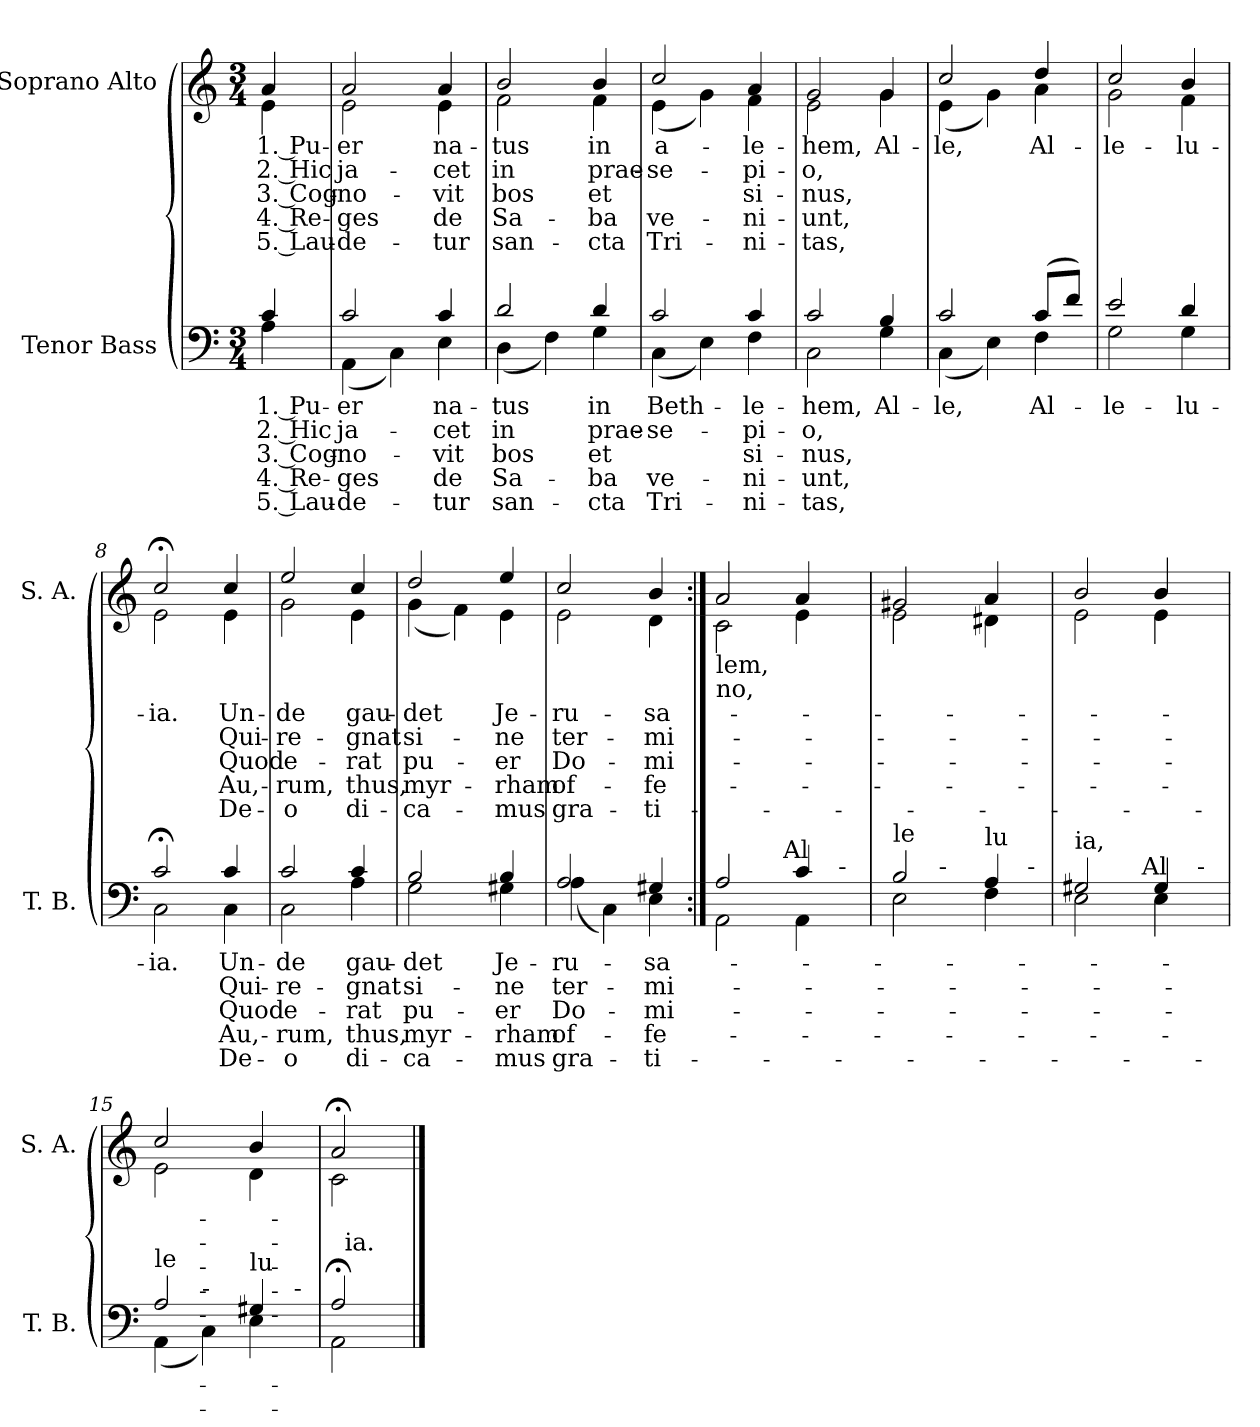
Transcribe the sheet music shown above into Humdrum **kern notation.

**kern	**text	**text	**text	**text	**text	**kern	**text	**text	**text	**text	**text
*part2	*part2	*part2	*part2	*part2	*part2	*part1	*part1	*part1	*part1	*part1	*part1
*staff2	*staff2	*staff2	*staff2	*staff2	*staff2	*staff1	*staff1	*staff1	*staff1	*staff1	*staff1
*I"Tenor Bass	*	*	*	*	*	*I"Soprano Alto	*	*	*	*	*
*I'T. B.	*	*	*	*	*	*I'S. A.	*	*	*	*	*
*clefF4	*	*	*	*	*	*clefG2	*	*	*	*	*
*k[]	*	*	*	*	*	*k[]	*	*	*	*	*
*C:	*	*	*	*	*	*C:	*	*	*	*	*
*M3/4	*	*	*	*	*	*M3/4	*	*	*	*	*
=1	=1	=1	=1	=1	=1	=1	=1	=1	=1	=1	=1
!	!LO:LY:a:rj	!LO:LY:a:rj	!LO:LY:a:rj	!LO:LY:a:rj	!LO:LY:a:rj	!	!LO:LY:b:rj	!LO:LY:b:rj	!LO:LY:b:rj	!LO:LY:b:rj	!LO:LY:b:rj
*^	*	*	*	*	*	*^	*	*	*	*	*
4c/	4A\	1. Pu-	2. Hic	3. Cog-	4. Re-	5. Lau-	4a/	4e\	1. Pu-	2. Hic	3. Cog-	4. Re-	5. Lau-
=2	=2	=2	=2	=2	=2	=2	=2	=2	=2	=2	=2	=2	=2
!	!	!LO:LY:a	!LO:LY:a	!LO:LY:a	!LO:LY:a	!LO:LY:a	!	!	!LO:LY:b	!LO:LY:b	!LO:LY:b	!LO:LY:b	!LO:LY:b
2c/	(<4AA\	-er	ja-	-no-	-ges	-de-	2a/	2e\	-er	ja-	-no-	-ges	-de-
.	4C\)	.	.	.	.	.	.	.	.	.	.	.	.
!	!	!LO:LY:a	!LO:LY:a	!LO:LY:a	!LO:LY:a	!LO:LY:a	!	!	!LO:LY:b	!LO:LY:b	!LO:LY:b	!LO:LY:b	!LO:LY:b
4c/	4E\	na-	-cet	-vit	de	-tur	4a/	4e\	na-	-cet	-vit	de	-tur
=3	=3	=3	=3	=3	=3	=3	=3	=3	=3	=3	=3	=3	=3
!	!	!LO:LY:a	!LO:LY:a	!LO:LY:a	!LO:LY:a	!LO:LY:a	!	!	!LO:LY:b	!LO:LY:b	!LO:LY:b	!LO:LY:b	!LO:LY:b
2d/	(<4D\	-tus	in	bos	Sa-	san-	2b/	2f\	-tus	in	bos	Sa-	san-
.	4F\)	.	.	.	.	.	.	.	.	.	.	.	.
!	!	!LO:LY:a	!LO:LY:a	!LO:LY:a	!LO:LY:a	!LO:LY:a	!	!	!LO:LY:b	!LO:LY:b	!LO:LY:b	!LO:LY:b	!LO:LY:b
4d/	4G\	in	prae-	et	-ba	-cta	4b/	4f\	in	prae-	et	-ba	-cta
=4	=4	=4	=4	=4	=4	=4	=4	=4	=4	=4	=4	=4	=4
!	!	!LO:LY:a	!LO:LY:a	!	!LO:LY:a	!LO:LY:a	!	!	!LO:LY:b	!LO:LY:b	!	!LO:LY:b	!LO:LY:b
!	!	!	!	!	!	!	!	!	!LO:LY:b	!	!	!	!
2c/	(<4C\	Beth-	-se-	.	ve-	Tri-	2cc/	(<4e\	-a-	-se-	.	ve-	Tri-
.	4E\)	.	.	.	.	.	.	4g\)	.	.	.	.	.
!	!	!LO:LY:a	!LO:LY:a	!LO:LY:a	!LO:LY:a	!LO:LY:a	!	!	!LO:LY:b	!LO:LY:b	!LO:LY:b	!LO:LY:b	!LO:LY:b
4c/	4F\	-le-	-pi-	si-	-ni-	-ni-	4a/	4f\	-le-	-pi-	si-	-ni-	-ni-
=5	=5	=5	=5	=5	=5	=5	=5	=5	=5	=5	=5	=5	=5
!	!	!LO:LY:a	!LO:LY:a	!LO:LY:a	!LO:LY:a	!LO:LY:a	!	!	!LO:LY:b	!LO:LY:b	!LO:LY:b	!LO:LY:b	!LO:LY:b
2c/	2C\	-hem,	-o,	-nus,	-unt,	-tas,	2g/	2e\	-hem,	-o,	-nus,	-unt,	-tas,
!	!	!LO:LY:a	!	!	!	!	!	!	!LO:LY:b	!	!	!	!
4B/	4G\	Al-	.	.	.	.	4g/	4g\	Al-	.	.	.	.
=6	=6	=6	=6	=6	=6	=6	=6	=6	=6	=6	=6	=6	=6
!	!	!LO:LY:a	!	!	!	!	!	!	!LO:LY:b	!	!	!	!
2c/	(<4C\	-le,	.	.	.	.	2cc/	(<4e\	-le,	.	.	.	.
.	4E\)	.	.	.	.	.	.	4g\)	.	.	.	.	.
!	!	!LO:LY:a	!	!	!	!	!	!	!LO:LY:b	!	!	!	!
(>8c/L	4F\	Al-	.	.	.	.	4dd/	4a\	-Al-	.	.	.	.
8f/J)	.	.	.	.	.	.	.	.	.	.	.	.	.
!!LO:LB:g=z	!!
=7	=7	=7	=7	=7	=7	=7	=7	=7	=7	=7	=7	=7	=7
!	!	!LO:LY:a	!	!	!	!	!	!	!LO:LY:b	!	!	!	!
2e/	2G\	-le-	.	.	.	.	2cc/	2g\	le-	.	.	.	.
!	!	!LO:LY:a	!	!	!	!	!	!	!LO:LY:b	!	!	!	!
4d/	4G\	-lu-	.	.	.	.	4b/	4f\	-lu-	.	.	.	.
=8	=8	=8	=8	=8	=8	=8	=8	=8	=8	=8	=8	=8	=8
!	!	!LO:LY:a	!	!	!	!	!	!	!LO:LY:b	!	!	!	!
2c;</	2C\	-ia.	.	.	.	.	2cc;</	2e\	-ia.	.	.	.	.
!	!	!LO:LY:a	!LO:LY:a	!LO:LY:a	!LO:LY:a	!LO:LY:a	!	!	!LO:LY:b	!LO:LY:b	!LO:LY:b	!LO:LY:b	!LO:LY:b
4c/	4C\	Un-	Qui-	Quod	Au,-	De-	4cc/	4e\	Un-	Qui-	Quod	Au,-	De-
=9	=9	=9	=9	=9	=9	=9	=9	=9	=9	=9	=9	=9	=9
!	!	!LO:LY:a	!LO:LY:a	!LO:LY:a	!LO:LY:a	!LO:LY:a	!	!	!LO:LY:b	!LO:LY:b	!LO:LY:b	!LO:LY:b	!LO:LY:b
2c/	2C\	-de	-re-	e-	-rum,	-o	2ee/	2g\	-de	-re-	e-	-rum,	-o
!	!	!LO:LY:a	!LO:LY:a	!LO:LY:a	!LO:LY:a	!LO:LY:a	!	!	!LO:LY:b	!LO:LY:b	!LO:LY:b	!LO:LY:b	!LO:LY:b
4c/	4A\	gau-	-gnat	-rat	thus,	di-	4cc/	4e\	gau-	-gnat	-rat	thus,	di-
=10	=10	=10	=10	=10	=10	=10	=10	=10	=10	=10	=10	=10	=10
!	!	!LO:LY:a	!LO:LY:a	!LO:LY:a	!LO:LY:a	!LO:LY:a	!	!	!LO:LY:b	!LO:LY:b	!LO:LY:b	!LO:LY:b	!LO:LY:b
2B/	2G\	-det	si-	pu-	myr-	-ca-	2dd/	(<4g\	-det	si-	pu-	myr-	-ca-
.	.	.	.	.	.	.	.	4f\)	.	.	.	.	.
!	!	!LO:LY:a	!LO:LY:a	!LO:LY:a	!LO:LY:a	!LO:LY:a	!	!	!LO:LY:b	!LO:LY:b	!LO:LY:b	!LO:LY:b	!LO:LY:b
4B/	4G#X\	Je-	-ne	-er	-rham	-mus	4ee/	4e\	Je-	-ne	-er	-rham	-mus
=11	=11	=11	=11	=11	=11	=11	=11	=11	=11	=11	=11	=11	=11
!	!	!LO:LY:a	!LO:LY:a	!LO:LY:a	!LO:LY:a	!LO:LY:a	!	!	!LO:LY:b	!LO:LY:b	!LO:LY:b	!LO:LY:b	!LO:LY:b
2A/	(<4A\	-ru-	ter-	Do-	of-	gra-	2cc/	2e\	-ru-	ter-	Do-	of-	gra-
.	4C\)	.	.	.	.	.	.	.	.	.	.	.	.
!	!	!LO:LY:a	!LO:LY:a	!LO:LY:a	!LO:LY:a	!LO:LY:a	!	!	!LO:LY:b	!LO:LY:b	!LO:LY:b	!LO:LY:b	!LO:LY:b
4G#X/	4E\	-sa-	-mi-	-mi-	-fe-	-ti-	4b/	4d\	-sa-	-mi-	-mi-	-fe-	-ti-
!!LO:LB:g=z	!!
=12:|!	=12:|!	=12:|!	=12:|!	=12:|!	=12:|!	=12:|!	=12:|!	=12:|!	=12:|!	=12:|!	=12:|!	=12:|!	=12:|!
!	!	!	!	!	!	!	!LO:TX:b:t=lem,	!	!	!	!	!	!
!	!	!	!	!	!	!	!LO:TX:b:t=no,	!	!	!	!	!	!
!LO:TX:a:t=runt,	!	!	!	!	!	!	!	!	!	!	!	!	!
!LO:TX:a:t=nus,	!	!	!	!	!	!	!	!	!	!	!	!	!
!LO:TX:a:t=as,	!	!	!	!	!	!	!	!	!	!	!	!	!
*^	*^	*	*	*	*	*	*	*	*	*	*	*	*
2A/	2AA\	4...ryy	2ryy	.	.	.	.	.	2a/	2c\	.	.	.	.	.
!	!	!LO:TX:a:t=Al	!	!	!	!	!	!	!	!	!	!	!	!	!
.	.	4ryy	.	.	.	.	.	.	.	.	.	.	.	.	.
4c/	4AA\	.	8ryy	.	.	.	.	.	4a/	4e\	.	.	.	.	.
.	.	.	32ryy	.	.	.	.	.	.	.	.	.	.	.	.
!	!	!	!LO:TX:a:t=-	!	!	!	!	!	!	!	!	!	!	!	!
.	.	.	16.ryy	.	.	.	.	.	.	.	.	.	.	.	.
.	.	32ryy	.	.	.	.	.	.	.	.	.	.	.	.	.
=13	=13	=13	=13	=13	=13	=13	=13	=13	=13	=13	=13	=13	=13	=13	=13
!LO:TX:a:t=le	!	!	!	!	!	!	!	!	!	!	!	!	!	!	!
2B/	2E\	4ryy	2ryy	.	.	.	.	.	2g#X/	2e\	.	.	.	.	.
!	!	!LO:TX:a:t=-	!	!	!	!	!	!	!	!	!	!	!	!	!
.	.	2ryy	.	.	.	.	.	.	.	.	.	.	.	.	.
!LO:TX:a:t=lu	!	!	!	!	!	!	!	!	!	!	!	!	!	!	!
4A/	4F\	.	8ryy	.	.	.	.	.	4a/	4d#X\	.	.	.	.	.
.	.	.	32ryy	.	.	.	.	.	.	.	.	.	.	.	.
!	!	!	!LO:TX:a:t=-	!	!	!	!	!	!	!	!	!	!	!	!
.	.	.	16.ryy	.	.	.	.	.	.	.	.	.	.	.	.
=14	=14	=14	=14	=14	=14	=14	=14	=14	=14	=14	=14	=14	=14	=14	=14
!LO:TX:a:t=ia,	!	!	!	!	!	!	!	!	!	!	!	!	!	!	!
2G#X/	2E\	4...ryy	2ryy	.	.	.	.	.	2b/	2e\	.	.	.	.	.
!	!	!LO:TX:a:t=Al	!	!	!	!	!	!	!	!	!	!	!	!	!
.	.	4ryy	.	.	.	.	.	.	.	.	.	.	.	.	.
4G#/	4E\	.	8ryy	.	.	.	.	.	4b/	4e\	.	.	.	.	.
.	.	.	32ryy	.	.	.	.	.	.	.	.	.	.	.	.
!	!	!	!LO:TX:a:t=-	!	!	!	!	!	!	!	!	!	!	!	!
.	.	.	16.ryy	.	.	.	.	.	.	.	.	.	.	.	.
.	.	32ryy	.	.	.	.	.	.	.	.	.	.	.	.	.
=15	=15	=15	=15	=15	=15	=15	=15	=15	=15	=15	=15	=15	=15	=15	=15
!LO:TX:a:t=le	!	!	!	!	!	!	!	!	!	!	!	!	!	!	!
*	*	*v	*v	*	*	*	*	*	*	*	*	*	*	*	*
2A/	(<4AA\	2ryy	.	.	.	.	.	2cc/	2e\	.	.	.	.	.
!	!LO:TX:a:t=-	!	!	!	!	!	!	!	!	!	!	!	!	!
.	4C\)	.	.	.	.	.	.	.	.	.	.	.	.	.
!LO:TX:a:t=lu	!	!	!	!	!	!	!	!	!	!	!	!	!	!
4G#X/	4E\	8ryy	.	.	.	.	.	4b/	4d\	.	.	.	.	.
.	.	32ryy	.	.	.	.	.	.	.	.	.	.	.	.
!	!	!LO:TX:a:t=-	!	!	!	!	!	!	!	!	!	!	!	!
.	.	16.ryy	.	.	.	.	.	.	.	.	.	.	.	.
=16	=16	=16	=16	=16	=16	=16	=16	=16	=16	=16	=16	=16	=16	=16
2A;</	2AA\	32ryy	.	.	.	.	.	2a;</	2c\	.	.	.	.	.
!	!	!LO:TX:a:t=ia.	!	!	!	!	!	!	!	!	!	!	!	!
.	.	4...ryy	.	.	.	.	.	.	.	.	.	.	.	.
*v	*v	*v	*	*	*	*	*	*	*	*	*	*	*	*
*	*	*	*	*	*	*v	*v	*	*	*	*	*
==	==	==	==	==	==	==	==	==	==	==	==
*-	*-	*-	*-	*-	*-	*-	*-	*-	*-	*-	*-
